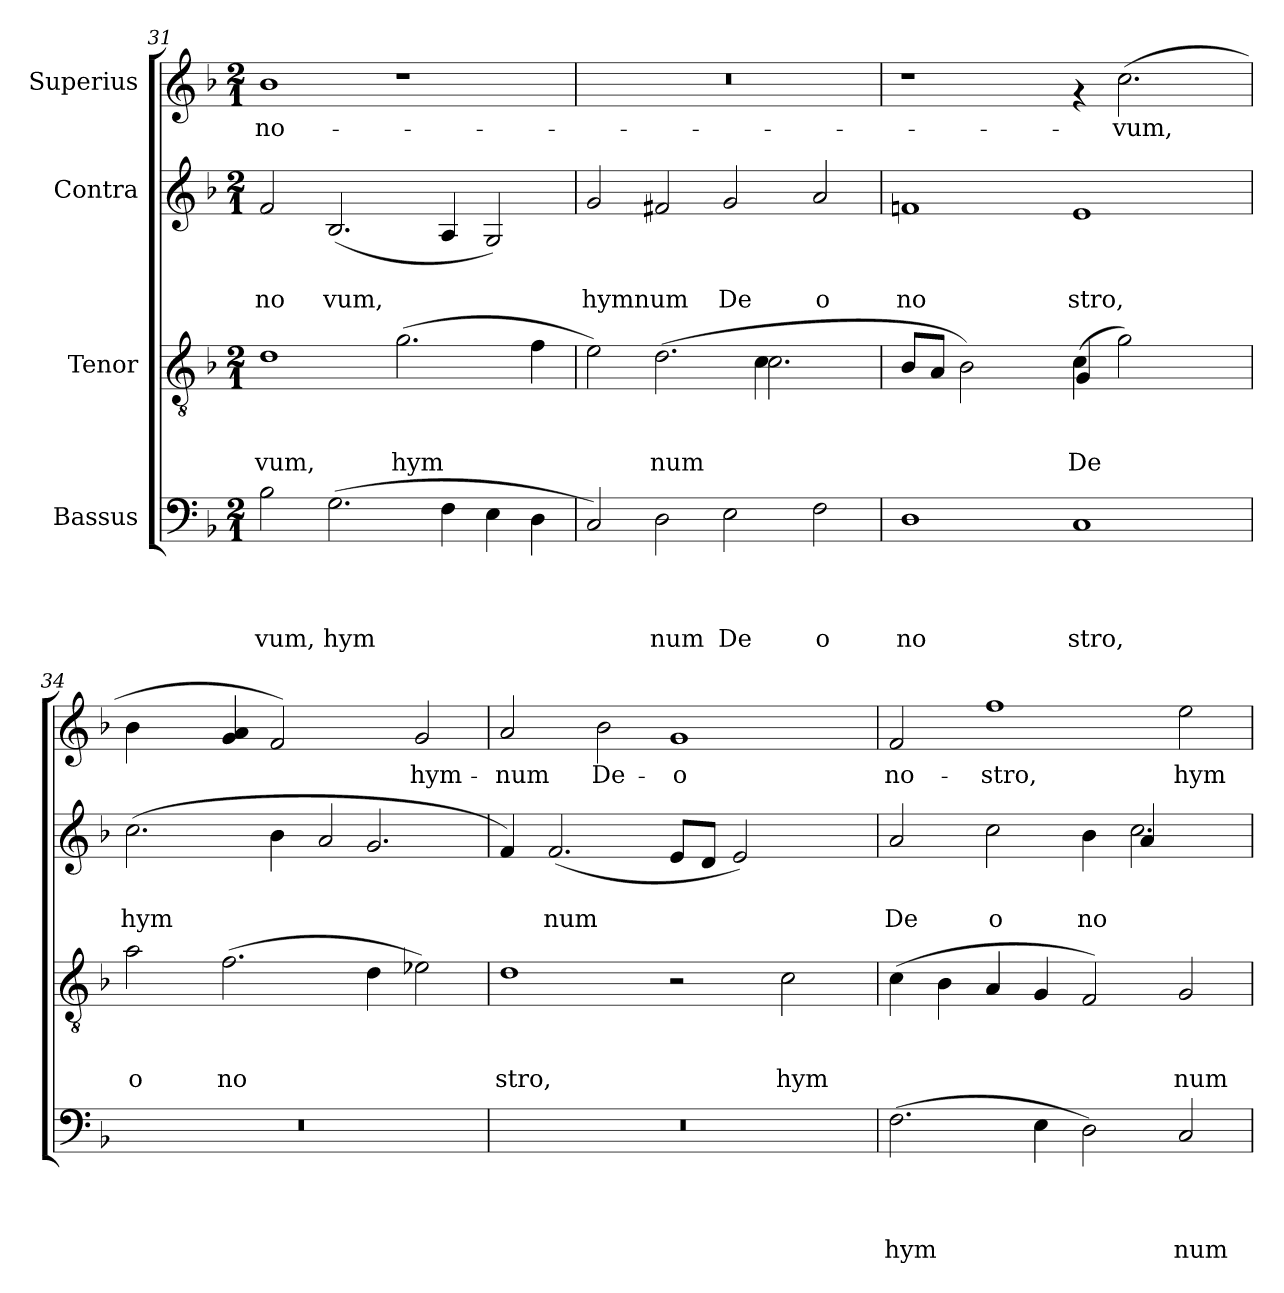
**kern	**text	**text	**text	**text	**kern	**text	**text	**text	**kern	**text	**text	**kern	**text
*part4	*part4	*part4	*part4	*part4	*part3	*part3	*part3	*part3	*part2	*part2	*part2	*part1	*part1
*staff4	*staff4	*staff4	*staff4	*staff4	*staff3	*staff3	*staff3	*staff3	*staff2	*staff2	*staff2	*staff1	*staff1
*I"Bassus	*	*	*	*	*I"Tenor	*	*	*	*I"Contra	*	*	*I"Superius	*
!!LO:PB:g=z
*clefF4	*	*	*	*	*clefGv2	*	*	*	*clefG2	*	*	*clefG2	*
*k[b-]	*	*	*	*	*k[b-]	*	*	*	*k[b-]	*	*	*k[b-]	*
*F:	*	*	*	*	*F:	*	*	*	*F:	*	*	*F:	*
*M2/1	*	*	*	*	*M2/1	*	*	*	*M2/1	*	*	*M2/1	*
=31	=31	=31	=31	=31	=31	=31	=31	=31	=31	=31	=31	=31	=31
!	!	!	!	!LO:LY:b	!	!	!	!LO:LY:b	!	!	!LO:LY:b	!	!LO:LY:b
2B-\	.	.	.	-vum,	1d	.	.	-vum,	2f/	.	no	1b-	no-
!	!	!	!	!LO:LY:b	!	!	!	!	!	!	!LO:LY:b	!	!
(>2.G\	.	.	.	hym	.	.	.	.	(<2.B-/	.	vum,	.	.
!	!	!	!	!	!	!	!	!LO:LY:b	!	!	!	!	!
.	.	.	.	.	(>2.g\	.	.	hym	.	.	.	1r	.
4F\	.	.	.	.	.	.	.	.	4A/	.	.	.	.
4E\	.	.	.	.	.	.	.	.	2G/)	.	.	.	.
4D\	.	.	.	.	4f\	.	.	.	.	.	.	.	.
=32	=32	=32	=32	=32	=32	=32	=32	=32	=32	=32	=32	=32	=32
*	*	*	*	*	*^	*	*	*	*	*	*	*	*
!	!	!	!	!	!	!	!	!	!	!	!	!LO:LY:b	!	!
2C/)	.	.	.	.	2e\)	1ryy	.	.	.	2g/	.	hymnum	0r	.
!	!	!	!	!LO:LY:b	!	!	!	!	!LO:LY:b	!	!	!	!	!
2D\	.	.	.	num	(>2.d\	.	.	.	num	2f#X/	.	.	.	.
!	!	!	!	!LO:LY:b	!	!	!	!	!	!	!	!LO:LY:b	!	!
2E\	.	.	.	De	.	4ryy	.	.	.	2g/	.	De	.	.
.	.	.	.	.	2.c\	4c\	.	.	.	.	.	.	.	.
!	!	!	!	!LO:LY:b	!	!	!	!	!	!	!	!LO:LY:b	!	!
2F\	.	.	.	o	.	2ryy	.	.	.	2a/	.	o	.	.
=33	=33	=33	=33	=33	=33	=33	=33	=33	=33	=33	=33	=33	=33	=33
!	!	!	!	!LO:LY:b	!	!	!	!	!	!	!	!LO:LY:b	!	!
1D	.	.	.	no	8B-/L	1ryy	.	.	.	1fni	.	no	1r	.
.	.	.	.	.	8A/J	.	.	.	.	.	.	.	.	.
.	.	.	.	.	2B-\)	.	.	.	.	.	.	.	.	.
.	.	.	.	.	4ryy	.	.	.	.	.	.	.	.	.
!	!	!	!	!LO:LY:b	!	!	!	!	!LO:LY:b	!	!	!LO:LY:b	!	!
1C	.	.	.	stro,	(>4c\	4G/	.	.	De	1e	.	stro,	4rf	.
!	!	!	!	!	!	!	!	!	!	!	!	!	!	!LO:LY:b
.	.	.	.	.	2g\)	4ryy	.	.	.	.	.	.	(>2.cc\	-vum,
.	.	.	.	.	.	2ryy	.	.	.	.	.	.	.	.
.	.	.	.	.	4ryy	.	.	.	.	.	.	.	.	.
*	*	*	*	*	*v	*v	*	*	*	*	*	*	*	*
=34	=34	=34	=34	=34	=34	=34	=34	=34	=34	=34	=34	=34	=34
!	!	!	!	!	!	!	!	!LO:LY:b	!	!	!LO:LY:b	!	!
*	*	*	*	*	*	*	*	*	*^	*	*	*	*
0r	.	.	.	.	2a\	.	.	o	(>2.cc\	1ryy	.	hym	4b-\	.
.	.	.	.	.	.	.	.	.	.	.	.	.	4ryy	.
!	!	!	!	!	!	!	!	!LO:LY:b	!	!	!	!	!	!
.	.	.	.	.	(>2.f\	.	.	no	.	.	.	.	4g/ 4a/	.
.	.	.	.	.	.	.	.	.	4b-\	.	.	.	2f/)	.
.	.	.	.	.	.	.	.	.	2a/	4ryy	.	.	.	.
.	.	.	.	.	4d\	.	.	.	.	2.g/	.	.	4ryy	.
!	!	!	!	!	!	!	!	!	!	!	!	!	!	!LO:LY:b
.	.	.	.	.	2e-X\)	.	.	.	2ryy	.	.	.	2g/	hym-
*	*	*	*	*	*	*	*	*	*v	*v	*	*	*	*
=35	=35	=35	=35	=35	=35	=35	=35	=35	=35	=35	=35	=35	=35
!	!	!	!	!	!	!	!	!LO:LY:b	!	!	!	!	!LO:LY:b
0r	.	.	.	.	1d	.	.	stro,	4f/)	.	.	2a/	-num
!	!	!	!	!	!	!	!	!	!	!	!LO:LY:b	!	!
.	.	.	.	.	.	.	.	.	(<2.f/	.	num	.	.
!	!	!	!	!	!	!	!	!	!	!	!	!	!LO:LY:b
.	.	.	.	.	.	.	.	.	.	.	.	2b-\	De-
!	!	!	!	!	!	!	!	!	!	!	!	!	!LO:LY:b
.	.	.	.	.	2r	.	.	.	8e/L	.	.	1g	-o
.	.	.	.	.	.	.	.	.	8d/J	.	.	.	.
.	.	.	.	.	.	.	.	.	2e/)	.	.	.	.
!	!	!	!	!	!	!	!	!LO:LY:b	!	!	!	!	!
.	.	.	.	.	2c\	.	.	hym	.	.	.	.	.
.	.	.	.	.	.	.	.	.	4ryy	.	.	.	.
!!LO:LB:g=z
=36	=36	=36	=36	=36	=36	=36	=36	=36	=36	=36	=36	=36	=36
!	!	!	!	!LO:LY:b	!	!	!	!	!	!	!LO:LY:b	!	!LO:LY:b
*	*	*	*	*	*	*	*	*	*^	*	*	*	*
(>2.F\	.	.	.	hym	(>4c\	.	.	.	2a/	1ryy	.	De	2f/	no-
.	.	.	.	.	4B-\	.	.	.	.	.	.	.	.	.
!	!	!	!	!	!	!	!	!	!	!	!	!LO:LY:b	!	!LO:LY:b
.	.	.	.	.	4A/	.	.	.	2cc\	.	.	o	1ff	-stro,
4E\	.	.	.	.	4G/	.	.	.	.	.	.	.	.	.
!	!	!	!	!	!	!	!	!	!	!	!	!LO:LY:b	!	!
2D\)	.	.	.	.	2F/)	.	.	.	4b-\	4ryy	.	no	.	.
.	.	.	.	.	.	.	.	.	2.cc\	4a/	.	.	.	.
!	!	!	!	!LO:LY:b	!	!	!	!LO:LY:b	!	!	!	!	!	!LO:LY:b
2C/	.	.	.	num	2G/	.	.	num	.	2ryy	.	.	2ee\	hym
*	*	*	*	*	*	*	*	*	*v	*v	*	*	*	*
=	=	=	=	=	=	=	=	=	=	=	=	=	=
*-	*-	*-	*-	*-	*-	*-	*-	*-	*-	*-	*-	*-	*-
